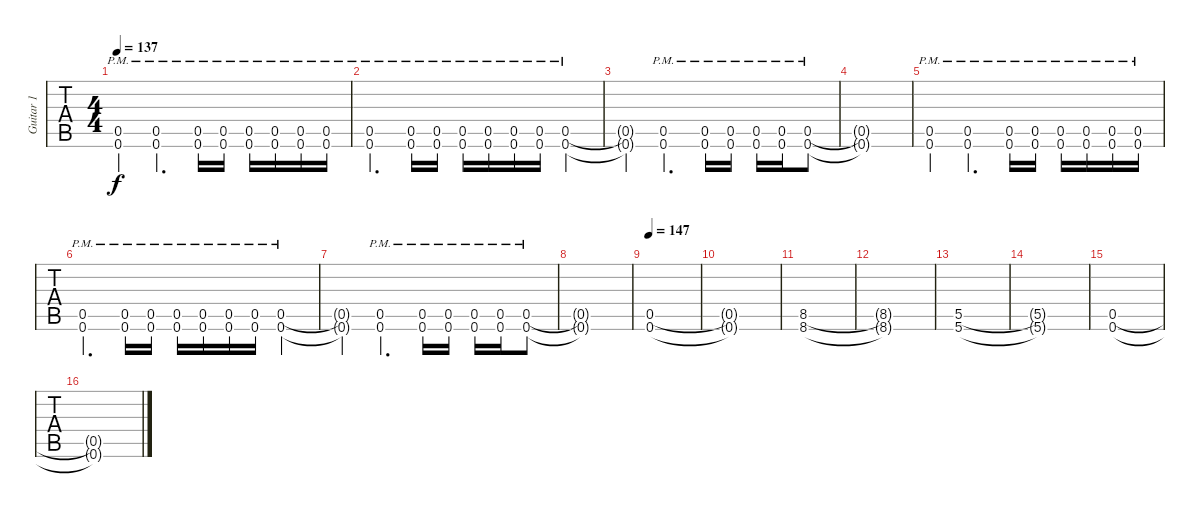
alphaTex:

\track ("Guitar 1" "Guitar 1") {instrument distortionguitar}
\staff {tabs}
\tuning (D4 A3 F3 C3 G2 C2) {hide}
\ts (4 4)
\tempo 137
\clef g2
\ks c
(0.5{pm} 0.6{pm}).4{dy f} (0.5{pm} 0.6{pm}).4{d} (0.5{pm} 0.6{pm}).16 (0.5{pm} 0.6{pm}).16 (0.5{pm} 0.6{pm}).16 (0.5{pm} 0.6{pm}).16 (0.5{pm} 0.6{pm}).16 (0.5{pm} 0.6).16 |
(0.5{pm} 0.6{pm}).4{d} (0.5{pm} 0.6{pm}).16 (0.5{pm} 0.6{pm}).16 (0.5{pm} 0.6{pm}).16 (0.5{pm} 0.6{pm}).16 (0.5{pm} 0.6{pm}).16 (0.5{pm} 0.6{pm}).16 (0.5{pm} 0.6{pm}).4 |
(0.5{t} 0.6{t}).4 (0.5{pm} 0.6{pm}).4{d} (0.5{pm} 0.6{pm}).16 (0.5{pm} 0.6{pm}).16 (0.5{pm} 0.6{pm}).16 (0.5{pm} 0.6{pm}).16 (0.5{pm} 0.6{pm}).8 |
(0.5{t} 0.6{t}).1 |
(0.5{pm} 0.6{pm}).4 (0.5{pm} 0.6{pm}).4{d} (0.5{pm} 0.6{pm}).16 (0.5{pm} 0.6{pm}).16 (0.5{pm} 0.6{pm}).16 (0.5{pm} 0.6{pm}).16 (0.5{pm} 0.6{pm}).16 (0.5{pm} 0.6).16 |
(0.5{pm} 0.6{pm}).4{d} (0.5{pm} 0.6{pm}).16 (0.5{pm} 0.6{pm}).16 (0.5{pm} 0.6{pm}).16 (0.5{pm} 0.6{pm}).16 (0.5{pm} 0.6{pm}).16 (0.5{pm} 0.6{pm}).16 (0.5{pm} 0.6{pm}).4 |
(0.5{t} 0.6{t}).4 (0.5{pm} 0.6{pm}).4{d} (0.5{pm} 0.6{pm}).16 (0.5{pm} 0.6{pm}).16 (0.5{pm} 0.6{pm}).16 (0.5{pm} 0.6{pm}).16 (0.5{pm} 0.6{pm}).8 |
(0.5{t} 0.6{t}).1 |
\tempo 147
(0.5 0.6).1 |
(0.5{t} 0.6{t}).1 |
(8.5 8.6).1 |
(8.5{t} 8.6{t}).1 |
(5.5 5.6).1 |
(5.5{t} 5.6{t}).1 |
(0.5 0.6).1 |
(0.5{t} 0.6{t}).1
